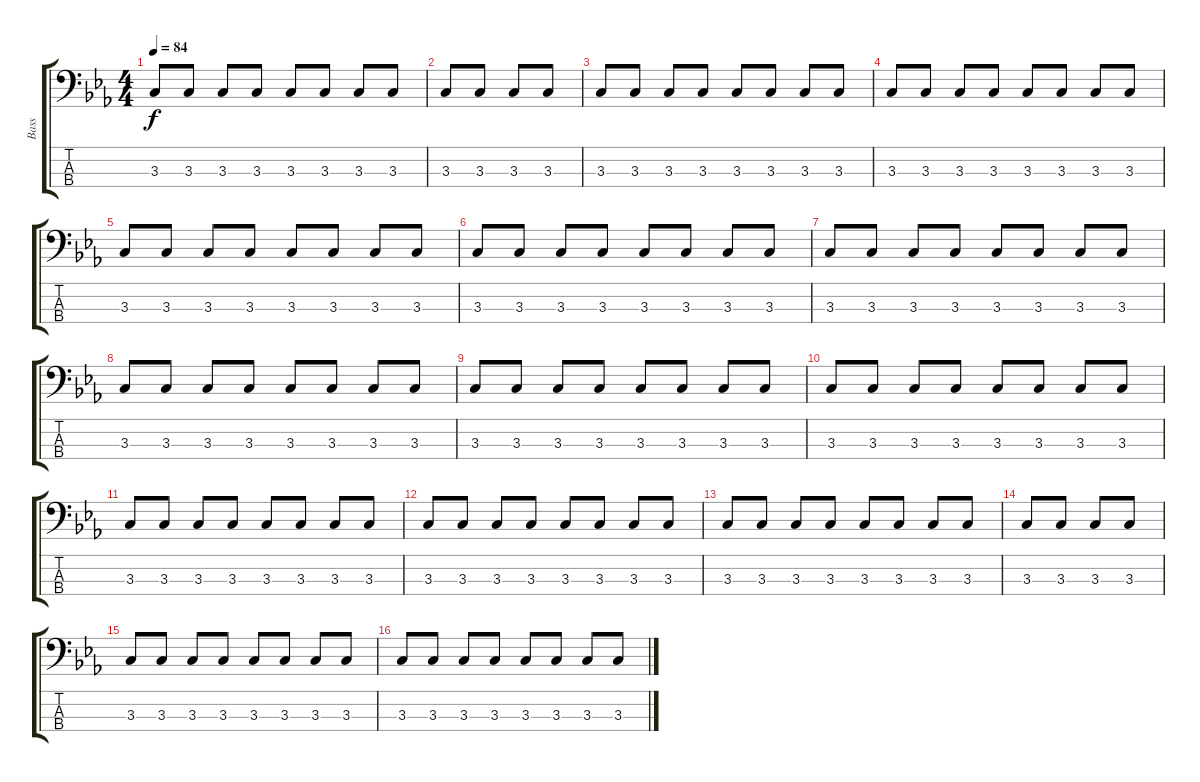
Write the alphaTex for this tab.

\track ("Bass" "Bass") {instrument electricbassfinger}
\staff {score tabs}
\tuning (G2 D2 A1 E1) {hide}
\ts (4 4)
\tempo 84
\clef f4
\ks eb
3.3.8{dy f} 3.3.8 3.3.8 3.3.8 3.3.8 3.3.8 3.3.8 3.3.8 |
3.3.8 3.3.8 3.3.8 3.3.8 |
3.3.8 3.3.8 3.3.8 3.3.8 3.3.8 3.3.8 3.3.8 3.3.8 |
3.3.8 3.3.8 3.3.8 3.3.8 3.3.8 3.3.8 3.3.8 3.3.8 |
3.3.8 3.3.8 3.3.8 3.3.8 3.3.8 3.3.8 3.3.8 3.3.8 |
3.3.8 3.3.8 3.3.8 3.3.8 3.3.8 3.3.8 3.3.8 3.3.8 |
3.3.8 3.3.8 3.3.8 3.3.8 3.3.8 3.3.8 3.3.8 3.3.8 |
3.3.8 3.3.8 3.3.8 3.3.8 3.3.8 3.3.8 3.3.8 3.3.8 |
3.3.8 3.3.8 3.3.8 3.3.8 3.3.8 3.3.8 3.3.8 3.3.8 |
3.3.8 3.3.8 3.3.8 3.3.8 3.3.8 3.3.8 3.3.8 3.3.8 |
3.3.8 3.3.8 3.3.8 3.3.8 3.3.8 3.3.8 3.3.8 3.3.8 |
3.3.8 3.3.8 3.3.8 3.3.8 3.3.8 3.3.8 3.3.8 3.3.8 |
3.3.8 3.3.8 3.3.8 3.3.8 3.3.8 3.3.8 3.3.8 3.3.8 |
3.3.8 3.3.8 3.3.8 3.3.8 |
3.3.8 3.3.8 3.3.8 3.3.8 3.3.8 3.3.8 3.3.8 3.3.8 |
3.3.8 3.3.8 3.3.8 3.3.8 3.3.8 3.3.8 3.3.8 3.3.8
